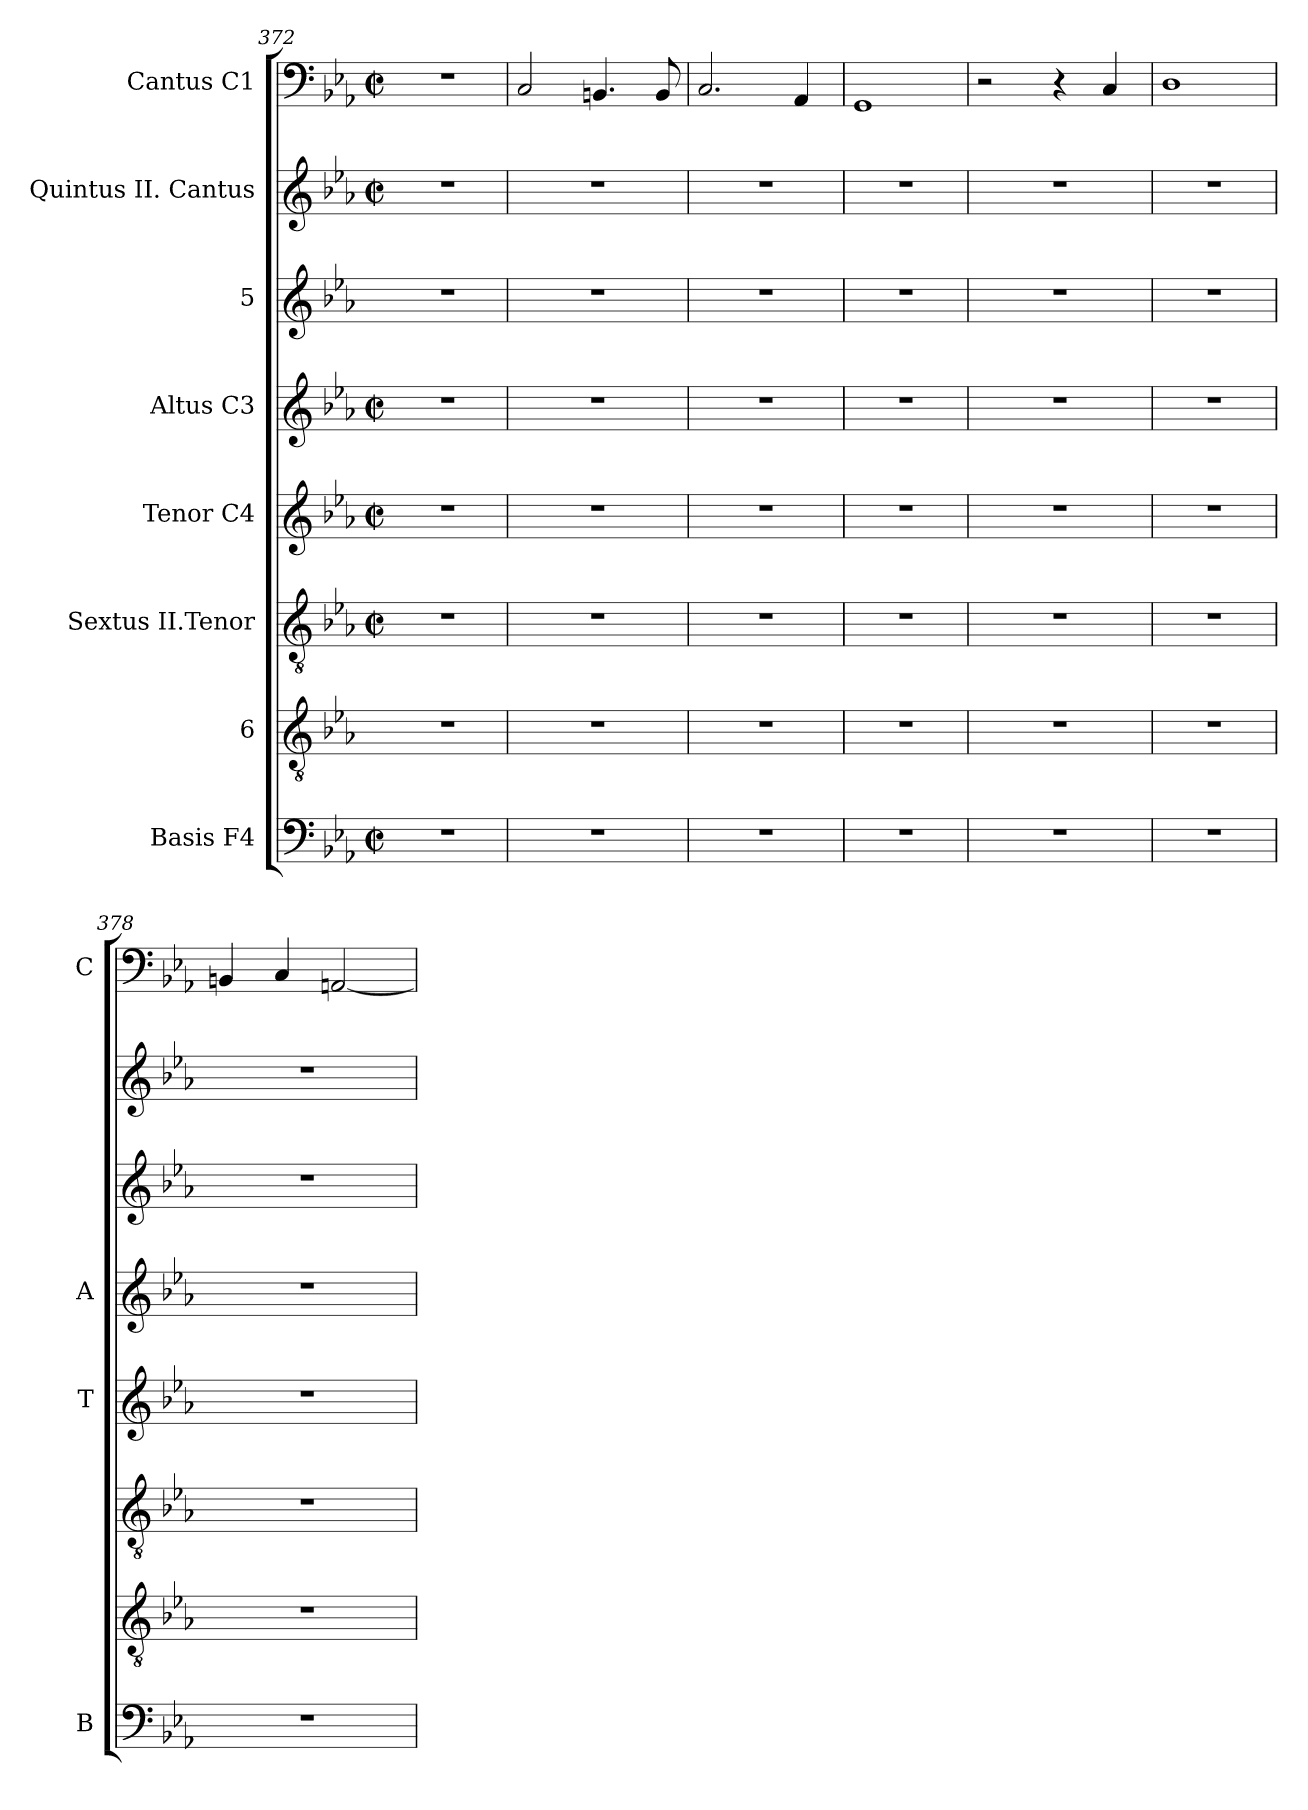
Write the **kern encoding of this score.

**kern	**kern	**kern	**kern	**kern	**kern	**kern	**kern
*part8	*part7	*part6	*part5	*part4	*part3	*part2	*part1
*staff8	*staff7	*staff6	*staff5	*staff4	*staff3	*staff2	*staff1
*I"Basis F4	*I"6	*I"Sextus II.Tenor	*I"Tenor C4	*I"Altus C3	*I"5	*I"Quintus II. Cantus	*I"Cantus C1
*I'B	*	*	*I'T	*I'A	*	*	*I'C
*clefF4	*clefGv2	*clefGv2	*clefG2	*clefG2	*clefG2	*clefG2	*clefF4
*k[b-e-a-]	*k[b-e-a-]	*k[b-e-a-]	*k[b-e-a-]	*k[b-e-a-]	*k[b-e-a-]	*k[b-e-a-]	*k[b-e-a-]
*E-:	*E-:	*E-:	*E-:	*E-:	*E-:	*E-:	*E-:
*M2/2	*	*M2/2	*M2/2	*M2/2	*	*M2/2	*M2/2
*met(c|)	*	*met(c|)	*met(c|)	*met(c|)	*	*met(c|)	*met(c|)
=372	=372	=372	=372	=372	=372	=372	=372
1r	1r	1r	1r	1r	1r	1r	1r
=373	=373	=373	=373	=373	=373	=373	=373
1r	1r	1r	1r	1r	1r	1r	2C/
.	.	.	.	.	.	.	4.BBn/
.	.	.	.	.	.	.	8BB/
=374	=374	=374	=374	=374	=374	=374	=374
1r	1r	1r	1r	1r	1r	1r	2.C/
.	.	.	.	.	.	.	4AA-/
!!LO:LB:g=z
=375	=375	=375	=375	=375	=375	=375	=375
1r	1r	1r	1r	1r	1r	1r	1GG
=376	=376	=376	=376	=376	=376	=376	=376
1r	1r	1r	1r	1r	1r	1r	2r
.	.	.	.	.	.	.	4r
.	.	.	.	.	.	.	4C/
=377	=377	=377	=377	=377	=377	=377	=377
1r	1r	1r	1r	1r	1r	1r	1D
=378	=378	=378	=378	=378	=378	=378	=378
1r	1r	1r	1r	1r	1r	1r	4BBn/
.	.	.	.	.	.	.	4C/
.	.	.	.	.	.	.	[<2AAn/
=	=	=	=	=	=	=	=
*-	*-	*-	*-	*-	*-	*-	*-
